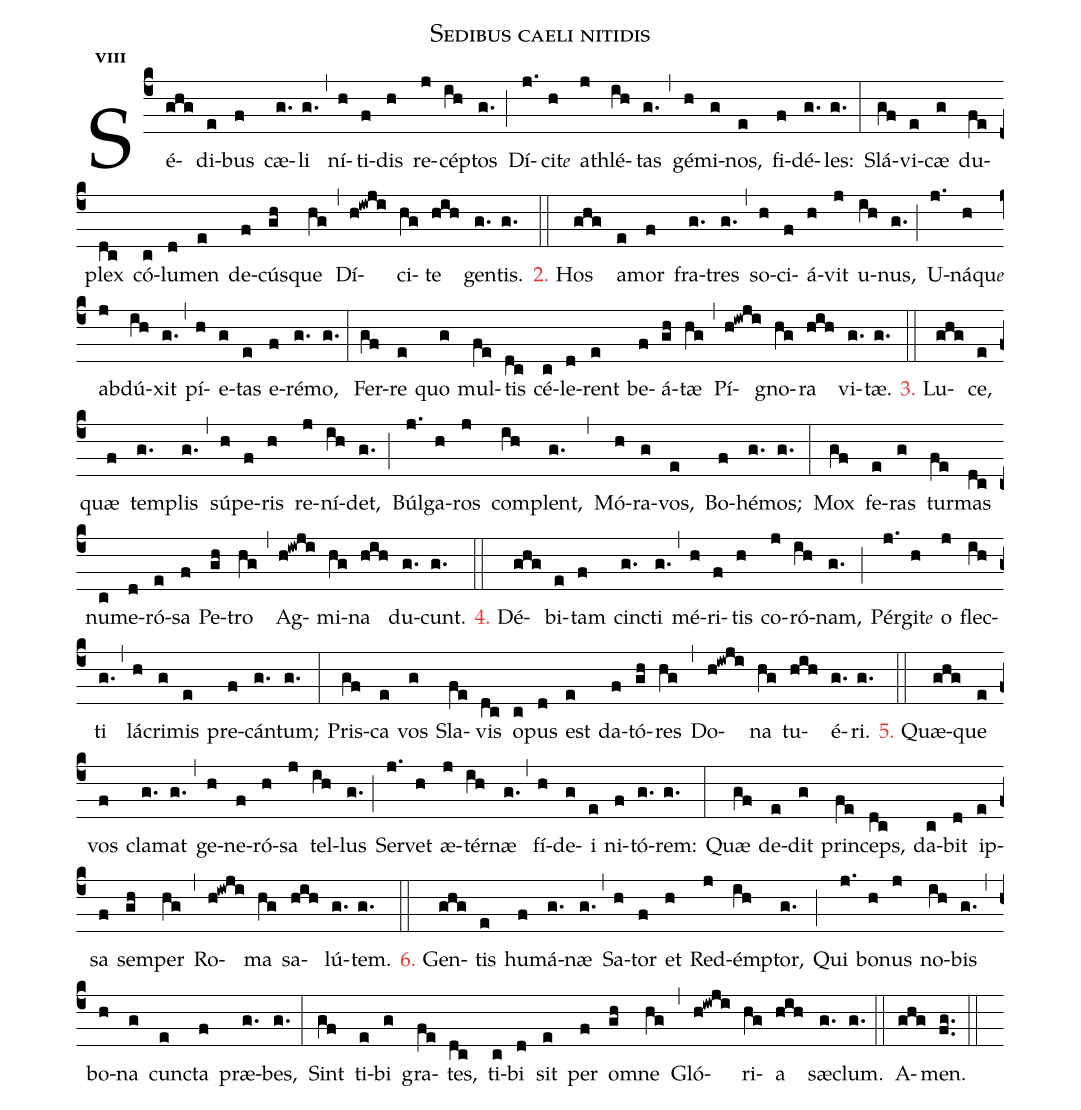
name:Sedibus caeli nitidis;
office-part:hy;
mode:8;
%%
initial-style: 1;
name: Sedibus caeli nitidis;
mode: 8;
office-part: Hymnus;
annotation: Hymn.;
annotation: viii;
nabc-lines: 1;
%%
(c4) Sé(ghg)di(e)bus(f) cæ(g.)li(g.) (,) ní(h)ti(f)dis(h) re(j)cép(ih)tos(g.) (;)
Dí(j.)cit<e>e</e>(h) a(j)thlé(ih)tas(g.) (,) gé(h)mi(g)nos,(e) fi(f)dé(g.)les:(g.) (:)
Slá(gf)vi(e)cæ(g) du(fe)plex(dc) có(c)lu(d)men(e) de(f)cús(gh)que(hg) (,)
Dí(h!iwji)ci(hg)te(hih) gen(g.)tis.(g.) (::)

<c>2.</c> Hos(ghg) a(e)mor(f) fra(g.)tres(g.) (,) so(h)ci(f)á(h)vit(j) u(ih)nus,(g.) (;)
U(j.)náqu<e>e</e>(h) ab(j)dú(ih)xit(g.) (,) pí(h)e(g)tas(e) e(f)ré(g.)mo,(g.) (:)
Fer(gf)re(e) quo(g) mul(fe)tis(dc) cé(c)le(d)rent(e) be(f)á(gh)tæ(hg) (,)
Pí(h!iwji)gno(hg)ra(hih) vi(g.)tæ.(g.) (::)

<c>3.</c> Lu(ghg)ce,(e) quæ(f) tem(g.)plis(g.) (,) sú(h)pe(f)ris(h) re(j)ní(ih)det,(g.) (;)
Búl(j.)ga(h)ros(j) com(ih)plent,(g.) (,) Mó(h)ra(g)vos,(e) Bo(f)hé(g.)mos;(g.) (:)
Mox(gf) fe(e)ras(g) tur(fe)mas(dc) nu(c)me(d)ró(e)sa(f) Pe(gh)tro(hg) (,)
Ag(h!iwji)mi(hg)na(hih) du(g.)cunt.(g.) (::)

<c>4.</c> Dé(ghg)bi(e)tam(f) cinc(g.)ti(g.) (,) mé(h)ri(f)tis(h) co(j)ró(ih)nam,(g.) (;)
Pér(j.)git<e>e</e>(h) o(j) flec(ih)ti(g.) (,) lá(h)cri(g)mis(e) pre(f)cán(g.)tum;(g.) (:)
Pris(gf)ca(e) vos(g) Sla(fe)vis(dc) o(c)pus(d) est(e) da(f)tó(gh)res(hg) (,)
Do(h!iwji)na(hg) tu(hih)é(g.)ri.(g.) (::)

<c>5.</c> Quæ(ghg)que(e) vos(f) cla(g.)mat(g.) (,) ge(h)ne(f)ró(h)sa(j) tel(ih)lus(g.) (;)
Ser(j.)vet(h) æ(j)tér(ih)næ(g.) (,) fí(h)de(g)i(e) ni(f)tó(g.)rem:(g.) (:)
Quæ(gf) de(e)dit(g) prin(fe)ceps,(dc) da(c)bit(d) ip(e)sa(f) sem(gh)per(hg) (,)
Ro(h!iwji)ma(hg) sa(hih)lú(g.)tem.(g.) (::)

<c>6.</c> Gen(ghg)tis(e) hu(f)má(g.)næ(g.) (,) Sa(h)tor(f) et(h) Red(j)émp(ih)tor,(g.) (;)
Qui(j.) bo(h)nus(j) no(ih)bis(g.) (,) bo(h)na(g) cunc(e)ta(f) præ(g.)bes,(g.) (:)
Sint(gf) ti(e)bi(g) gra(fe)tes,(dc) ti(c)bi(d) sit(e) per(f) om(gh)ne(hg) (,)
Gló(h!iwji)ri(hg)a(hih) sæ(g.)clum.(g.) (::)
A(ghg)men.(fg..) (::)
